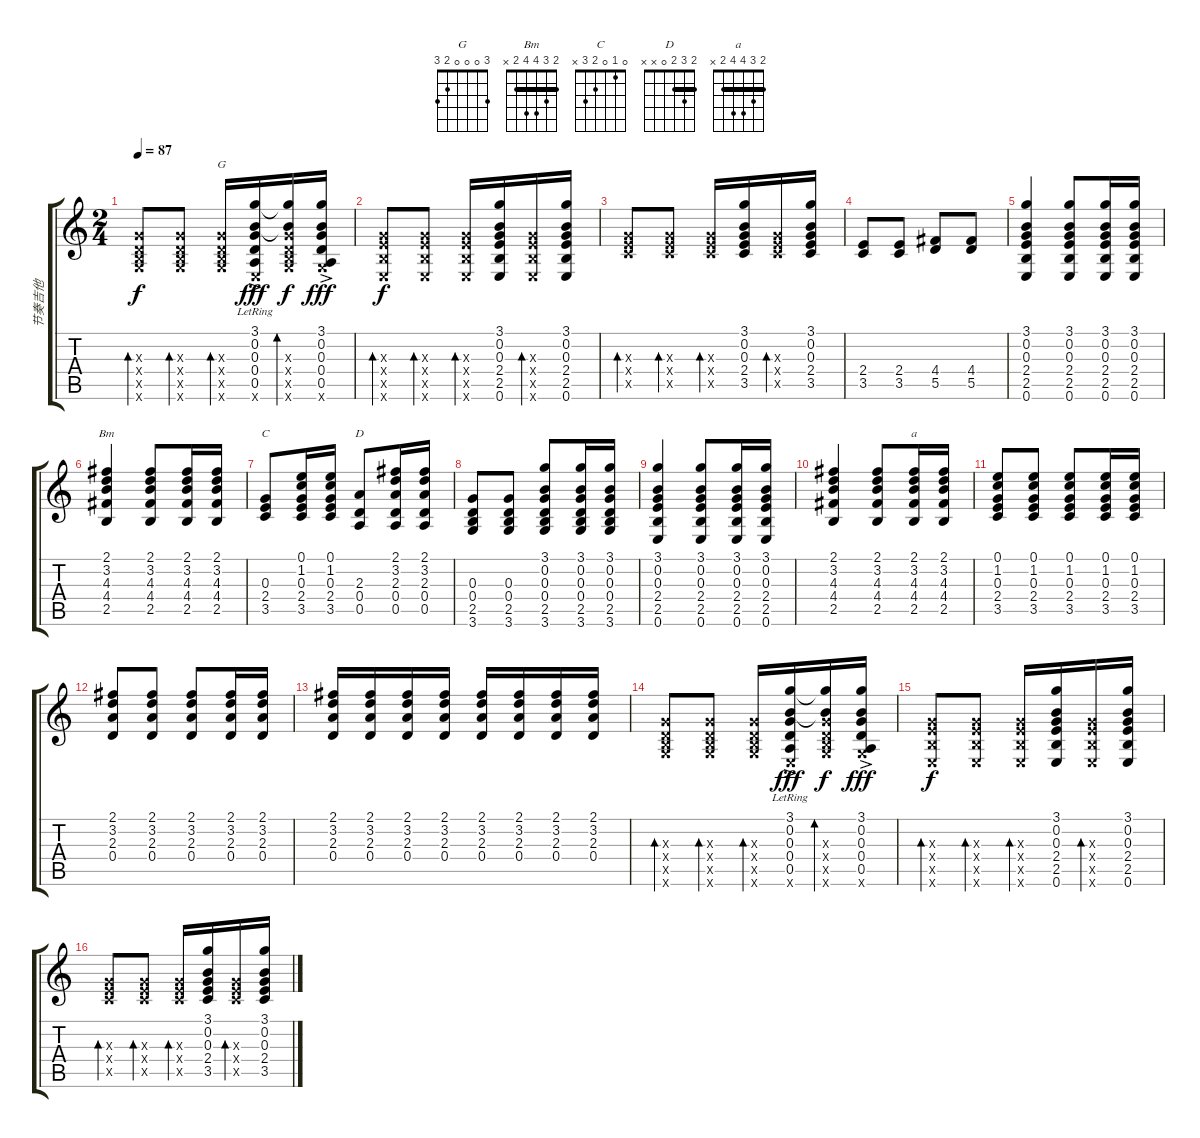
\track ("节奏吉他" "节奏吉他") {instrument acousticguitarsteel}
\staff {score tabs}
\tuning (E4 B3 G3 D3 A2 E2) {hide}
\chord ("G" 3 0 0 0 2 3)
\chord ("Bm" 2 3 4 4 2 x) {barre 2}
\chord ("C" 0 1 0 2 3 x)
\chord ("D" 2 3 2 0 x x) {barre 2}
\chord ("a" 2 3 4 4 2 x) {barre 2}
\ts (2 4)
\tempo 87
\clef g2
\ks c
(0.3{x} 0.4{x} 2.5{x} 3.6{x}).8{bd 30 dy f} (0.3{x} 0.4{x} 2.5{x} 3.6{x}).8{bd 30} (0.3{x} 0.4{x} 2.5{x} 3.6{x}).16{bd 30 ch "G"} (3.1{ac lr} 0.2{lr} 0.3 0.4 0.5 0.6{x}).16{dy fff} (3.1{t} 0.2{t} 0.3{x} 0.4{x} 2.5{x} 3.6{x}).16{bd 30 dy f} (3.1{ac} 0.2 0.3 0.4 0.5 3.6{x}).16{dy fff} |
(0.3{x} 2.4{x} 2.5{x} 0.6{x}).8{bd 30 dy f} (0.3{x} 2.4{x} 2.5{x} 0.6{x}).8{bd 30} (0.3{x} 2.4{x} 2.5{x} 0.6{x}).16{bd 30} (3.1 0.2 0.3 2.4 2.5 0.6).16 (0.3{x} 2.4{x} 2.5{x} 0.6{x}).16{bd 30} (3.1 0.2 0.3 2.4 2.5 0.6).16 |
(0.3{x} 2.4{x} 3.5{x}).8{bd 30} (0.3{x} 2.4{x} 3.5{x}).8{bd 30} (0.3{x} 2.4{x} 3.5{x}).16{bd 30} (3.1 0.2 0.3 2.4 3.5).16 (0.3{x} 2.4{x} 3.5{x}).16{bd 30} (3.1 0.2 0.3 2.4 3.5).16 |
(2.4 3.5).8 (2.4 3.5).8 (4.4 5.5).8 (4.4 5.5).8 |
(3.1 0.2 0.3 2.4 2.5 0.6).4 (3.1 0.2 0.3 2.4 2.5 0.6).8 (3.1 0.2 0.3 2.4 2.5 0.6).16 (3.1 0.2 0.3 2.4 2.5 0.6).16 |
(2.1 3.2 4.3 4.4 2.5).4{ch "Bm"} (2.1 3.2 4.3 4.4 2.5).8 (2.1 3.2 4.3 4.4 2.5).16 (2.1 3.2 4.3 4.4 2.5).16 |
(0.3 2.4 3.5).8{ch "C"} (0.1 1.2 0.3 2.4 3.5).16 (0.1 1.2 0.3 2.4 3.5).16 (2.3 0.4 0.5).8{ch "D"} (2.1 3.2 2.3 0.4 0.5).16 (2.1 3.2 2.3 0.4 0.5).16 |
(0.3 0.4 2.5 3.6).8 (0.3 0.4 2.5 3.6).8 (3.1 0.2 0.3 0.4 2.5 3.6).8 (3.1 0.2 0.3 0.4 2.5 3.6).16 (3.1 0.2 0.3 0.4 2.5 3.6).16 |
(3.1 0.2 0.3 2.4 2.5 0.6).4 (3.1 0.2 0.3 2.4 2.5 0.6).8 (3.1 0.2 0.3 2.4 2.5 0.6).16 (3.1 0.2 0.3 2.4 2.5 0.6).16 |
(2.1 3.2 4.3 4.4 2.5).4 (2.1 3.2 4.3 4.4 2.5).8 (2.1 3.2 4.3 4.4 2.5).16{ch "a"} (2.1 3.2 4.3 4.4 2.5).16 |
(0.1 1.2 0.3 2.4 3.5).8 (0.1 1.2 0.3 2.4 3.5).8 (0.1 1.2 0.3 2.4 3.5).8 (0.1 1.2 0.3 2.4 3.5).16 (0.1 1.2 0.3 2.4 3.5).16 |
(2.1 3.2 2.3 0.4).8 (2.1 3.2 2.3 0.4).8 (2.1 3.2 2.3 0.4).8 (2.1 3.2 2.3 0.4).16 (2.1 3.2 2.3 0.4).16 |
(2.1 3.2 2.3 0.4).16 (2.1 3.2 2.3 0.4).16 (2.1 3.2 2.3 0.4).16 (2.1 3.2 2.3 0.4).16 (2.1 3.2 2.3 0.4).16 (2.1 3.2 2.3 0.4).16 (2.1 3.2 2.3 0.4).16 (2.1 3.2 2.3 0.4).16 |
(0.3{x} 0.4{x} 2.5{x} 3.6{x}).8{bd 30} (0.3{x} 0.4{x} 2.5{x} 3.6{x}).8{bd 30} (0.3{x} 0.4{x} 2.5{x} 3.6{x}).16{bd 30} (3.1{ac lr} 0.2{lr} 0.3 0.4 0.5 0.6{x}).16{dy fff} (3.1{t} 0.2{t} 0.3{x} 0.4{x} 2.5{x} 3.6{x}).16{bd 30 dy f} (3.1{ac} 0.2 0.3 0.4 0.5 3.6{x}).16{dy fff} |
(0.3{x} 2.4{x} 2.5{x} 0.6{x}).8{bd 30 dy f} (0.3{x} 2.4{x} 2.5{x} 0.6{x}).8{bd 30} (0.3{x} 2.4{x} 2.5{x} 0.6{x}).16{bd 30} (3.1 0.2 0.3 2.4 2.5 0.6).16 (0.3{x} 2.4{x} 2.5{x} 0.6{x}).16{bd 30} (3.1 0.2 0.3 2.4 2.5 0.6).16 |
(0.3{x} 2.4{x} 3.5{x}).8{bd 30} (0.3{x} 2.4{x} 3.5{x}).8{bd 30} (0.3{x} 2.4{x} 3.5{x}).16{bd 30} (3.1 0.2 0.3 2.4 3.5).16 (0.3{x} 2.4{x} 3.5{x}).16{bd 30} (3.1 0.2 0.3 2.4 3.5).16
